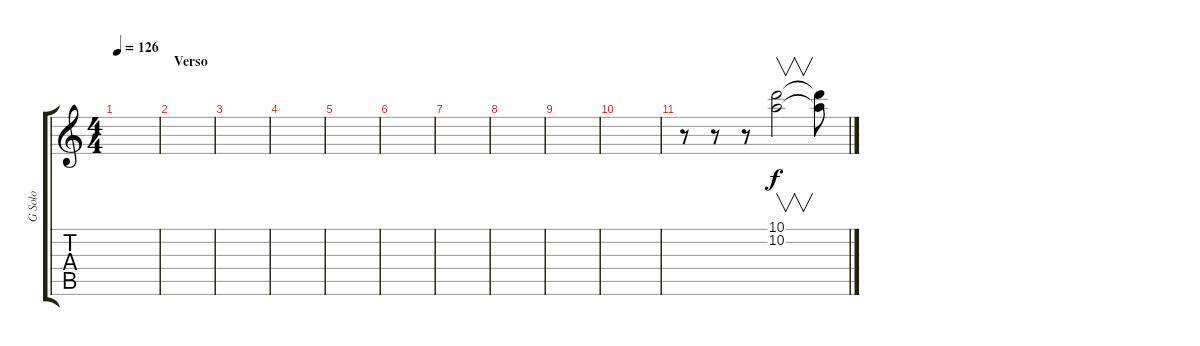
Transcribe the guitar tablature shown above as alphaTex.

\track ("G Solo" "G Solo") {instrument overdrivenguitar}
\staff {score tabs}
\tuning (E4 B3 G3 D3 A2 E2) {hide}
\ts (4 4)
\tempo 126
\clef g2
\ks c
|
\section ("" "Verso")
|
|
|
|
|
|
|
|
|
r.8 r.8 r.8 (10.1 10.2).2{v} (10.1{t} 10.2{t}).8
